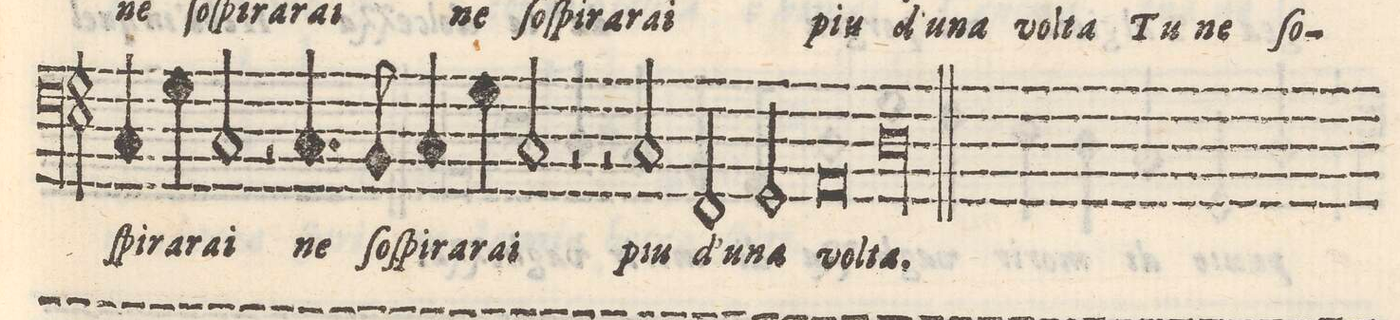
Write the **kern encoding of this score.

**kern	**text
*I"BASSO	*
*clefF4	*
*k[]	*
*met(C)	*
*M2/1	*
4C/	-ſpi-
4G\	-ra-
=38-	=38-
2C/	-rai
2r	.
4.C/	ne
8BB/	ſo-
4C/	-ſpi-
4G\	-ra-
=39-	=39-
2C/	-rai
2r	.
2r	.
2C/	piu
=40-	=40-
2FF/	d'u-
2GG/	-na
0AA	vol-
=41-	=41-
1Dl	-ta.
==	==
*-	*-
